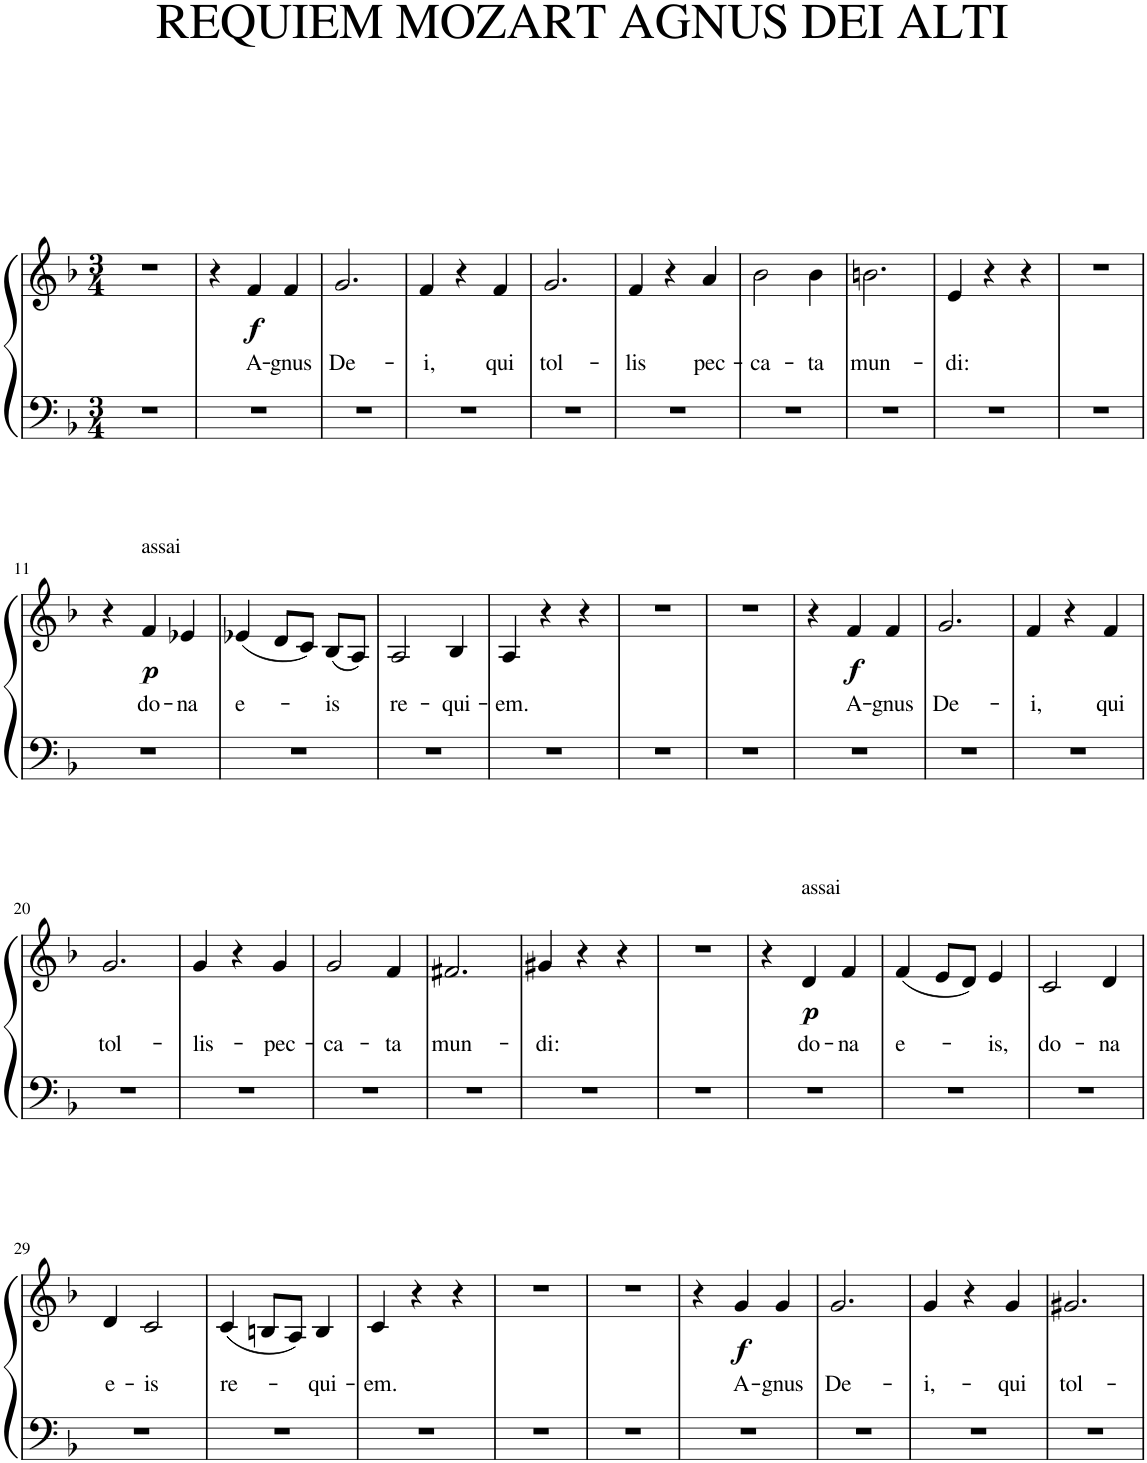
**kern	**kern	**text	**dynam
*part1	*part1	*part1	*part1
*staff2	*staff1	*staff1	*staff1/2
*I"Piano	*	*	*
*I'Pno.	*	*	*
*clefF4	*clefG2	*	*
*k[b-]	*k[b-]	*	*
*M3/4	*M3/4	*	*
=1	=1	=1	=1
2.r	2.r	.	.
=2	=2	=2	=2
2.r	4r	.	.
!	!	!LO:LY:b	!LO:DY:b
.	4f/	A-	f
!	!	!LO:LY:b	!
.	4f/	-gnus	.
=3	=3	=3	=3
!	!	!LO:LY:b	!
2.r	2.g/	De-	.
=4	=4	=4	=4
!	!	!LO:LY:b	!
2.r	4f/	-i,	.
.	4r	.	.
!	!	!LO:LY:b	!
.	4f/	qui	.
=5	=5	=5	=5
!	!	!LO:LY:b	!
2.r	2.g/	tol-	.
=6	=6	=6	=6
!	!	!LO:LY:b	!
2.r	4f/	-lis	.
.	4r	.	.
!	!	!LO:LY:b	!
.	4a/	pec-	.
=7	=7	=7	=7
!	!	!LO:LY:b	!
2.r	2b-\	-ca-	.
!	!	!LO:LY:b	!
.	4b-\	-ta	.
=8	=8	=8	=8
!	!	!LO:LY:b	!
2.r	2.bn\	mun-	.
=9	=9	=9	=9
!	!	!LO:LY:b	!
2.r	4e/	-di:	.
.	4r	.	.
.	4r	.	.
=10	=10	=10	=10
2.r	2.r	.	.
!!LO:LB:g=z
=11	=11	=11	=11
2.r	4r	.	.
!	!LO:TX:a:t=assai	!	!
!	!	!LO:LY:b	!LO:DY:b
.	4f/	do-	p
!	!	!LO:LY:b	!
.	4e-X/	-na	.
=12	=12	=12	=12
!	!	!LO:LY:b	!
2.r	(4e-X/	e-	.
.	8d/L	.	.
.	8c/J)	.	.
!	!	!LO:LY:b	!
.	(8B-/L	-is	.
.	8A/J)	.	.
=13	=13	=13	=13
!	!	!LO:LY:b	!
2.r	2A/	re-	.
!	!	!LO:LY:b	!
.	4B-/	-qui-	.
=14	=14	=14	=14
!	!	!LO:LY:b	!
2.r	4A/	-em.	.
.	4r	.	.
.	4r	.	.
=15	=15	=15	=15
2.r	2.r	.	.
=16	=16	=16	=16
2.r	2.r	.	.
=17	=17	=17	=17
2.r	4r	.	.
!	!	!LO:LY:b	!LO:DY:b
.	4f/	A-	f
!	!	!LO:LY:b	!
.	4f/	-gnus	.
=18	=18	=18	=18
!	!	!LO:LY:b	!
2.r	2.g/	De-	.
=19	=19	=19	=19
!	!	!LO:LY:b	!
2.r	4f/	-i,	.
.	4r	.	.
!	!	!LO:LY:b	!
.	4f/	qui	.
!!LO:LB:g=z
=20	=20	=20	=20
!	!	!LO:LY:b	!
2.r	2.g/	tol-	.
=21	=21	=21	=21
!	!	!LO:LY:b	!
2.r	4g/	-lis-	.
.	4r	.	.
!	!	!LO:LY:b	!
.	4g/	-pec-	.
=22	=22	=22	=22
!	!	!LO:LY:b	!
2.r	2g/	-ca-	.
!	!	!LO:LY:b	!
.	4f/	-ta	.
=23	=23	=23	=23
!	!	!LO:LY:b	!
2.r	2.f#X/	mun-	.
=24	=24	=24	=24
!	!	!LO:LY:b	!
2.r	4g#X/	-di:	.
.	4r	.	.
.	4r	.	.
=25	=25	=25	=25
2.r	2.r	.	.
=26	=26	=26	=26
2.r	4r	.	.
!	!LO:TX:a:t=assai	!	!
!	!	!LO:LY:b	!LO:DY:b
.	4d/	do-	p
!	!	!LO:LY:b	!
.	4f/	-na	.
=27	=27	=27	=27
!	!	!LO:LY:b	!
2.r	(4f/	e-	.
.	8e/L	.	.
.	8d/J)	.	.
!	!	!LO:LY:b	!
.	4e/	-is,	.
=28	=28	=28	=28
!	!	!LO:LY:b	!
2.r	2c/	do-	.
!	!	!LO:LY:b	!
.	4d/	-na	.
!!LO:LB:g=z
=29	=29	=29	=29
!	!	!LO:LY:b	!
2.r	4d/	e-	.
!	!	!LO:LY:b	!
.	2c/	-is	.
=30	=30	=30	=30
!	!	!LO:LY:b	!
2.r	(4c/	re-	.
.	8Bn/L	.	.
.	8A/J)	.	.
!	!	!LO:LY:b	!
.	4B/	-qui-	.
=31	=31	=31	=31
!	!	!LO:LY:b	!
2.r	4c/	-em.	.
.	4r	.	.
.	4r	.	.
=32	=32	=32	=32
2.r	2.r	.	.
=33	=33	=33	=33
2.r	2.r	.	.
=34	=34	=34	=34
2.r	4r	.	.
!	!	!LO:LY:b	!LO:DY:b
.	4g/	A-	f
!	!	!LO:LY:b	!
.	4g/	-gnus	.
=35	=35	=35	=35
!	!	!LO:LY:b	!
2.r	2.g/	De-	.
=36	=36	=36	=36
!	!	!LO:LY:b	!
2.r	4g/	-i,-	.
.	4r	.	.
!	!	!LO:LY:b	!
.	4g/	-qui	.
=37	=37	=37	=37
!	!	!LO:LY:b	!
2.r	2.g#X/	tol-	.
=	=	=	=
*-	*-	*-	*-
